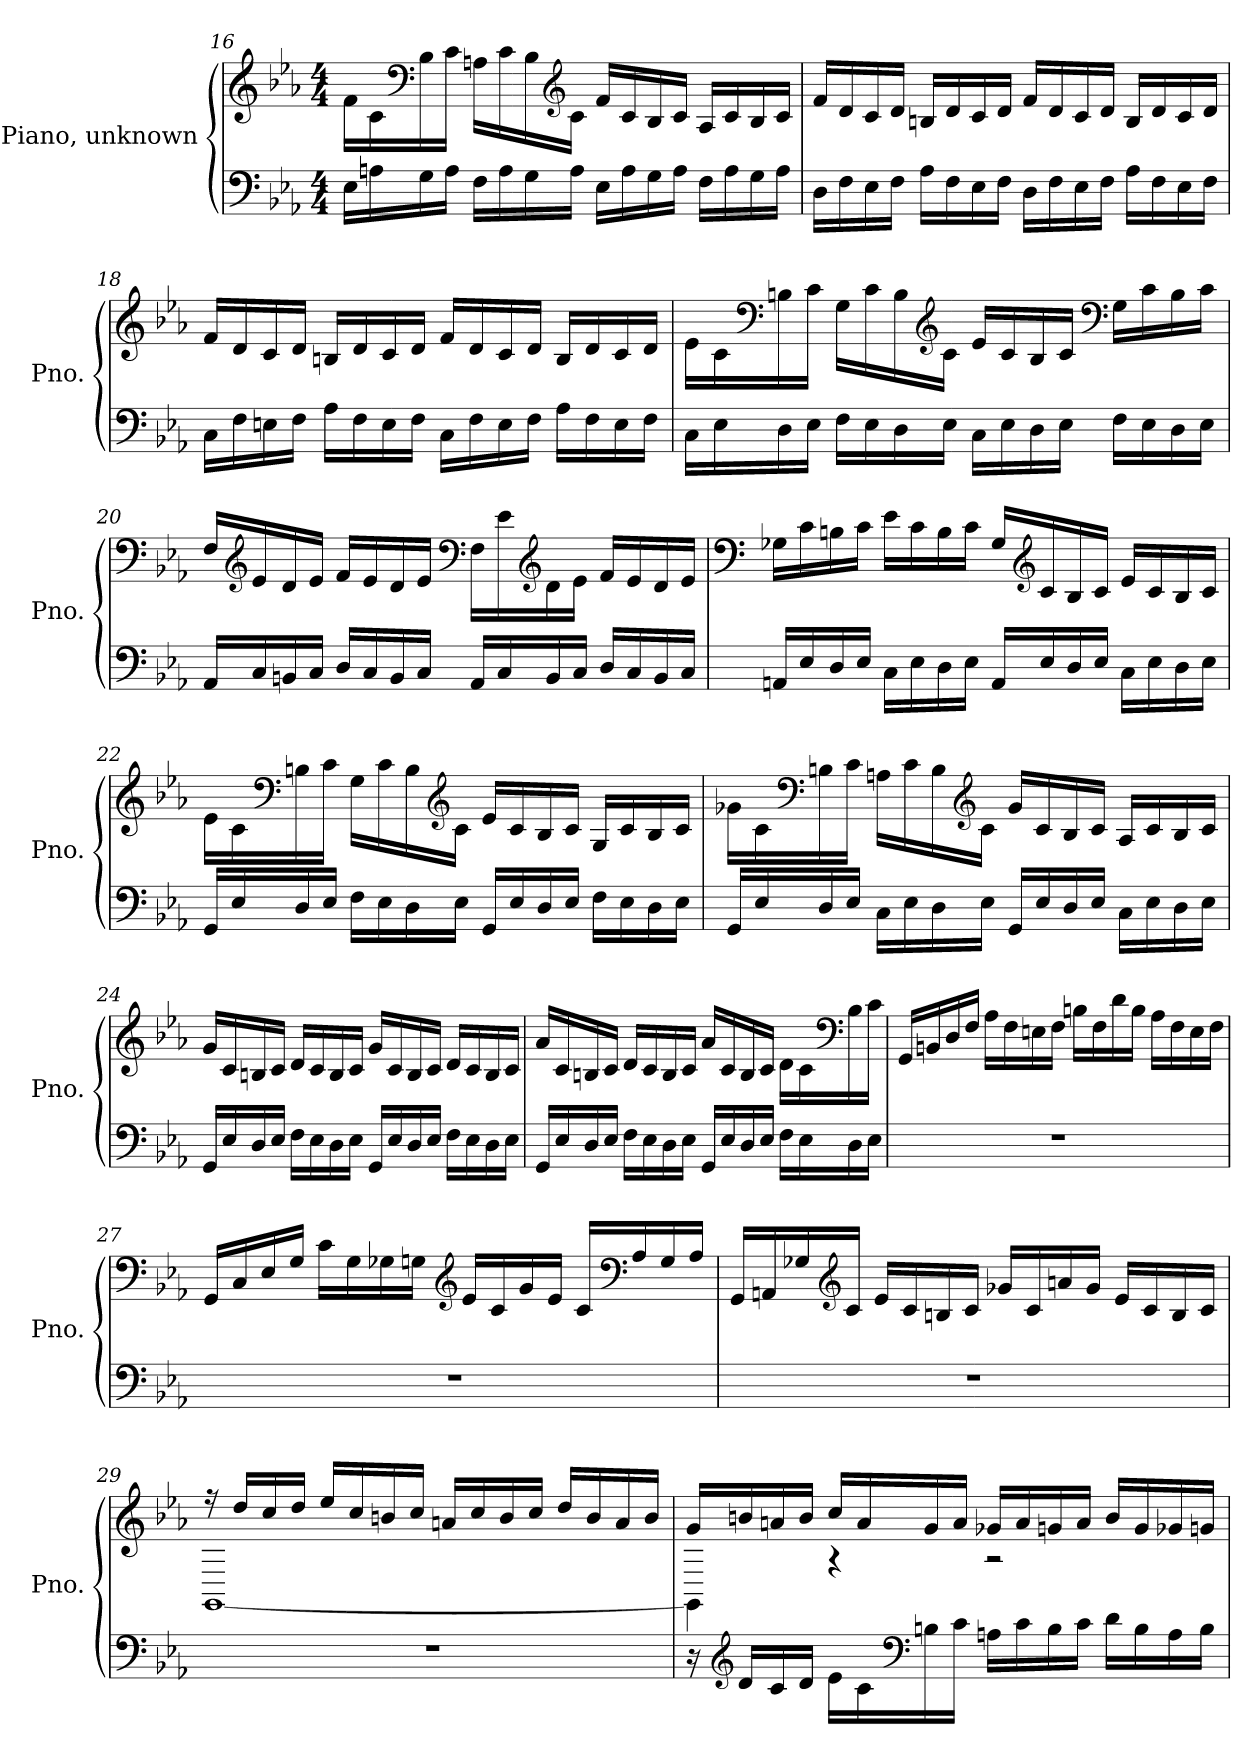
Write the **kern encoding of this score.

**kern	**kern
*part1	*part1
*staff2	*staff1
*I"Piano, unknown	*
*I'Pno.	*
*clefF4	*clefG2
*k[b-e-a-]	*k[b-e-a-]
*M4/4	*M4/4
=16	=16
16E-\LL	16f\LL
16An\	16c\
*	*clefF4
16G\	16B-\
16A\JJ	16c\JJ
16F\LL	16An\LL
16A\	16c\
16G\	16B-\
*	*clefG2
16A\JJ	16c\JJ
16E-\LL	16f/LL
16A\	16c/
16G\	16B-/
16A\JJ	16c/JJ
16F\LL	16A/LL
16A\	16c/
16G\	16B-/
16A\JJ	16c/JJ
!!LO:LB:g=z
=17	=17
16D\LL	16f/LL
16F\	16d/
16E-\	16c/
16F\JJ	16d/JJ
16A-\LL	16Bn/LL
16F\	16d/
16E-\	16c/
16F\JJ	16d/JJ
16D\LL	16f/LL
16F\	16d/
16E-\	16c/
16F\JJ	16d/JJ
16A-\LL	16B/LL
16F\	16d/
16E-\	16c/
16F\JJ	16d/JJ
=18	=18
16C\LL	16f/LL
16F\	16d/
16En\	16c/
16F\JJ	16d/JJ
16A-\LL	16Bn/LL
16F\	16d/
16E\	16c/
16F\JJ	16d/JJ
16C\LL	16f/LL
16F\	16d/
16E\	16c/
16F\JJ	16d/JJ
16A-\LL	16B/LL
16F\	16d/
16E\	16c/
16F\JJ	16d/JJ
!!LO:LB:g=z
=19	=19
16C\LL	16e-\LL
16E-\	16c\
*	*clefF4
16D\	16Bn\
16E-\JJ	16c\JJ
16F\LL	16G\LL
16E-\	16c\
16D\	16B\
*	*clefG2
16E-\JJ	16c\JJ
16C\LL	16e-/LL
16E-\	16c/
16D\	16B/
16E-\JJ	16c/JJ
*	*clefF4
16F\LL	16G\LL
16E-\	16c\
16D\	16B\
16E-\JJ	16c\JJ
=20	=20
16AA-/LL	16F/LL
*	*clefG2
16C/	16e-/
16BBn/	16d/
16C/JJ	16e-/JJ
16D/LL	16f/LL
16C/	16e-/
16BB/	16d/
16C/JJ	16e-/JJ
*	*clefF4
16AA-/LL	16F\LL
16C/	16e-\
*	*clefG2
16BB/	16d\
16C/JJ	16e-\JJ
16D/LL	16f/LL
16C/	16e-/
16BB/	16d/
16C/JJ	16e-/JJ
!!LO:LB:g=z
=21	=21
*	*clefF4
16AAn/LL	16G-X\LL
16E-/	16c\
16D/	16Bn\
16E-/JJ	16c\JJ
16C\LL	16e-\LL
16E-\	16c\
16D\	16B\
16E-\JJ	16c\JJ
16AA/LL	16G-/LL
*	*clefG2
16E-/	16c/
16D/	16B/
16E-/JJ	16c/JJ
16C\LL	16e-/LL
16E-\	16c/
16D\	16B/
16E-\JJ	16c/JJ
=22	=22
16GG/LL	16e-\LL
16E-/	16c\
*	*clefF4
16D/	16Bn\
16E-/JJ	16c\JJ
16F\LL	16G\LL
16E-\	16c\
16D\	16B\
*	*clefG2
16E-\JJ	16c\JJ
16GG/LL	16e-/LL
16E-/	16c/
16D/	16B/
16E-/JJ	16c/JJ
16F\LL	16G/LL
16E-\	16c/
16D\	16B/
16E-\JJ	16c/JJ
!!LO:LB:g=z
=23	=23
16GG/LL	16g-X\LL
16E-/	16c\
*	*clefF4
16D/	16Bn\
16E-/JJ	16c\JJ
16C\LL	16An\LL
16E-\	16c\
16D\	16B\
*	*clefG2
16E-\JJ	16c\JJ
16GG/LL	16g-/LL
16E-/	16c/
16D/	16B/
16E-/JJ	16c/JJ
16C\LL	16A/LL
16E-\	16c/
16D\	16B/
16E-\JJ	16c/JJ
=24	=24
16GG/LL	16g/LL
16E-/	16c/
16D/	16Bn/
16E-/JJ	16c/JJ
16F\LL	16d/LL
16E-\	16c/
16D\	16B/
16E-\JJ	16c/JJ
16GG/LL	16g/LL
16E-/	16c/
16D/	16B/
16E-/JJ	16c/JJ
16F\LL	16d/LL
16E-\	16c/
16D\	16B/
16E-\JJ	16c/JJ
!!LO:PB:g=z
=25	=25
16GG/LL	16a-/LL
16E-/	16c/
16D/	16Bn/
16E-/JJ	16c/JJ
16F\LL	16d/LL
16E-\	16c/
16D\	16B/
16E-\JJ	16c/JJ
16GG/LL	16a-/LL
16E-/	16c/
16D/	16B/
16E-/JJ	16c/JJ
16F\LL	16d\LL
16E-\	16c\
*	*clefF4
16D\	16B\
16E-\JJ	16c\JJ
=26	=26
1r	16GG/LL
.	16BBn/
.	16D/
.	16F/JJ
.	16A-\LL
.	16F\
.	16En\
.	16F\JJ
.	16Bn\LL
.	16F\
.	16d\
.	16B\JJ
.	16A-\LL
.	16F\
.	16E\
.	16F\JJ
!!LO:LB:g=z
=27	=27
1r	16GG/LL
.	16C/
.	16E-/
.	16G/JJ
.	16c\LL
.	16G\
.	16G-X\
.	16Gn\JJ
*	*clefG2
.	16e-/LL
.	16c/
.	16g/
.	16e-/JJ
.	16c/LL
*	*clefF4
.	16A-/
.	16G/
.	16A-/JJ
=28	=28
1r	16GG/LL
.	16AAn/
.	16G-X/
*	*clefG2
.	16c/JJ
.	16e-/LL
.	16c/
.	16Bn/
.	16c/JJ
.	16g-X/LL
.	16c/
.	16an/
.	16g-/JJ
.	16e-/LL
.	16c/
.	16B/
.	16c/JJ
!!LO:LB:g=z
=29	=29
*	*^
1r	16r	[1GG
.	16dd/LL	.
.	16cc/	.
.	16dd/JJ	.
.	16ee-/LL	.
.	16cc/	.
.	16bn/	.
.	16cc/JJ	.
.	16an/LL	.
.	16cc/	.
.	16b/	.
.	16cc/JJ	.
.	16dd/LL	.
.	16b/	.
.	16a/	.
.	16b/JJ	.
=30	=30	=30
16r	16g/LL	4GG\]
*clefG2	*	*
16d/LL	16bn/	.
16c/	16an/	.
16d/JJ	16b/JJ	.
16e-\LL	16cc/LL	4r
16c\	16a/	.
*clefF4	*	*
16Bn\	16g/	.
16c\JJ	16a/JJ	.
16An\LL	16g-X/LL	2r
16c\	16a/	.
16B\	16gn/	.
16c\JJ	16a/JJ	.
16d\LL	16b/LL	.
16B\	16g/	.
16A\	16g-X/	.
16B\JJ	16gn/JJ	.
*	*v	*v
=	=
*-	*-
